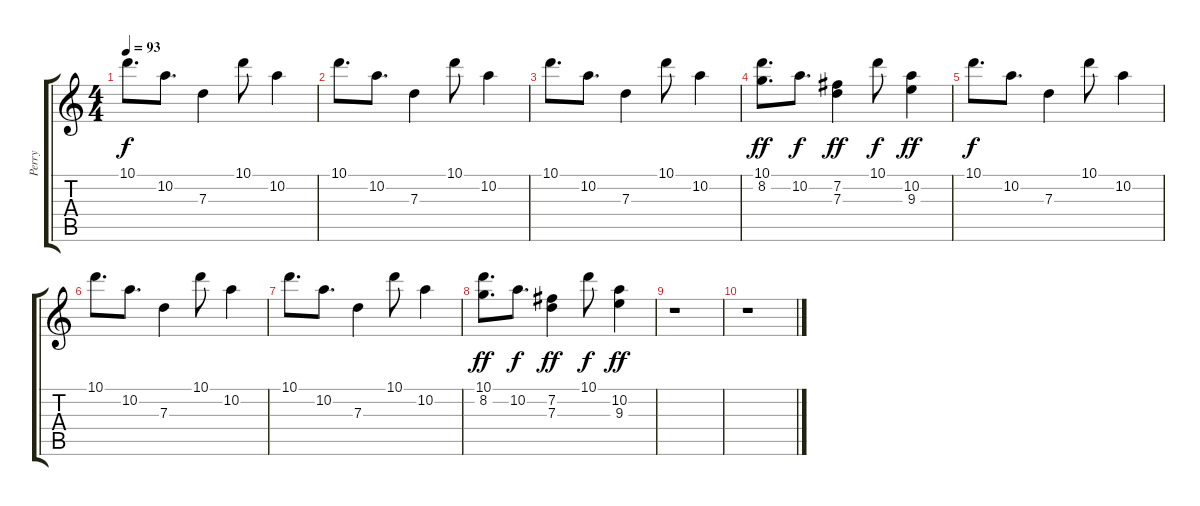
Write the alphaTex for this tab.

\track ("Perry" "Perry") {instrument distortionguitar}
\staff {score tabs}
\tuning (E4 B3 G3 D3 A2 E2) {hide}
\ts (4 4)
\tempo 93
\clef g2
\ks c
10.1.8{d dy f} 10.2.8{d} 7.3.4 10.1.8 10.2.4 |
10.1.8{d} 10.2.8{d} 7.3.4 10.1.8 10.2.4 |
10.1.8{d} 10.2.8{d} 7.3.4 10.1.8 10.2.4 |
(10.1 8.2).8{d dy ff} 10.2.8{d dy f} (7.2 7.3).4{dy ff} 10.1.8{dy f} (10.2 9.3).4{dy ff} |
10.1.8{d dy f} 10.2.8{d} 7.3.4 10.1.8 10.2.4 |
10.1.8{d} 10.2.8{d} 7.3.4 10.1.8 10.2.4 |
10.1.8{d} 10.2.8{d} 7.3.4 10.1.8 10.2.4 |
(10.1 8.2).8{d dy ff} 10.2.8{d dy f} (7.2 7.3).4{dy ff} 10.1.8{dy f} (10.2 9.3).4{dy ff} |
r.1 |
r.1
